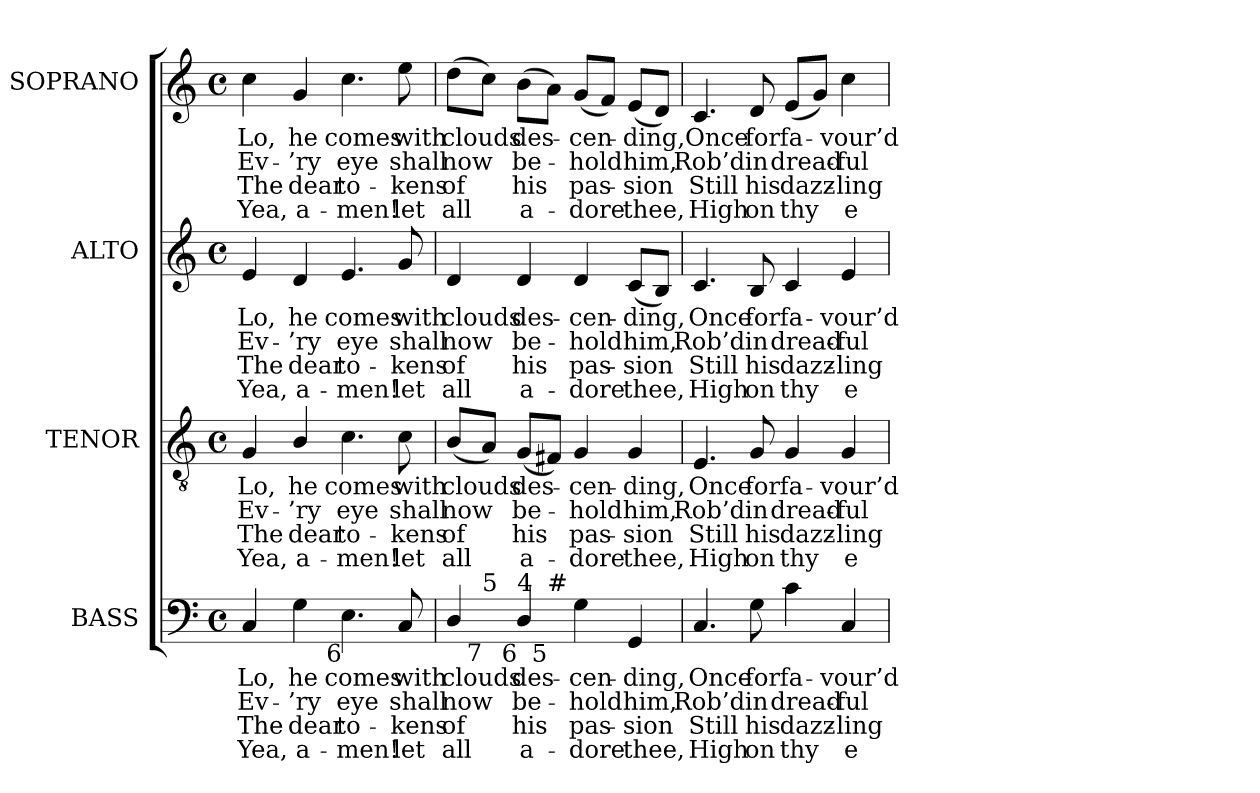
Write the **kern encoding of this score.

**kern	**text	**text	**text	**text	**kern	**text	**text	**text	**text	**kern	**text	**text	**text	**text	**kern	**text	**text	**text	**text
*part4	*part4	*part4	*part4	*part4	*part3	*part3	*part3	*part3	*part3	*part2	*part2	*part2	*part2	*part2	*part1	*part1	*part1	*part1	*part1
*staff4	*staff4	*staff4	*staff4	*staff4	*staff3	*staff3	*staff3	*staff3	*staff3	*staff2	*staff2	*staff2	*staff2	*staff2	*staff1	*staff1	*staff1	*staff1	*staff1
*I"BASS	*	*	*	*	*I"TENOR	*	*	*	*	*I"ALTO	*	*	*	*	*I"SOPRANO	*	*	*	*
*I'B.	*	*	*	*	*I'T.	*	*	*	*	*I'A.	*	*	*	*	*I'S.	*	*	*	*
!!LO:PB:g=z
*clefF4	*	*	*	*	*clefGv2	*	*	*	*	*clefG2	*	*	*	*	*clefG2	*	*	*	*
*	*	*	*	*	*ITrd7c12	*	*	*	*	*	*	*	*	*	*	*	*	*	*
*k[]	*	*	*	*	*k[]	*	*	*	*	*k[]	*	*	*	*	*k[]	*	*	*	*
*C:	*	*	*	*	*C:	*	*	*	*	*C:	*	*	*	*	*C:	*	*	*	*
*M4/4	*	*	*	*	*M4/4	*	*	*	*	*M4/4	*	*	*	*	*M4/4	*	*	*	*
*met(c)	*	*	*	*	*met(c)	*	*	*	*	*met(c)	*	*	*	*	*met(c)	*	*	*	*
=1	=1	=1	=1	=1	=1	=1	=1	=1	=1	=1	=1	=1	=1	=1	=1	=1	=1	=1	=1
!	!LO:LY:b:color=#000000	!LO:LY:b:color=#000000	!LO:LY:b:color=#000000	!LO:LY:b:color=#000000	!	!	!	!	!	!	!	!	!	!	!	!	!	!	!
!	!	!	!	!	!	!LO:LY:b:color=#000000	!LO:LY:b:color=#000000	!LO:LY:b:color=#000000	!LO:LY:b:color=#000000	!	!	!	!	!	!	!	!	!	!
!	!	!	!	!	!	!	!	!	!	!	!LO:LY:b:color=#000000	!LO:LY:b:color=#000000	!LO:LY:b:color=#000000	!LO:LY:b:color=#000000	!	!	!	!	!
!	!	!	!	!	!	!	!	!	!	!	!	!	!	!	!	!LO:LY:b:color=#000000	!LO:LY:b:color=#000000	!LO:LY:b:color=#000000	!LO:LY:b:color=#000000
4Ci/	Lo,	Ev-	The	Yea,	4GGi/	Lo,	Ev-	The	Yea,	4ei/	Lo,	Ev-	The	Yea,	4cci\	Lo,	Ev-	The	Yea,
!	!LO:LY:b:color=#000000	!LO:LY:b:color=#000000	!LO:LY:b:color=#000000	!LO:LY:b:color=#000000	!	!	!	!	!	!	!	!	!	!	!	!	!	!	!
!	!	!	!	!	!	!LO:LY:b:color=#000000	!LO:LY:b:color=#000000	!LO:LY:b:color=#000000	!LO:LY:b:color=#000000	!	!	!	!	!	!	!	!	!	!
!	!	!	!	!	!	!	!	!	!	!	!LO:LY:b:color=#000000	!LO:LY:b:color=#000000	!LO:LY:b:color=#000000	!LO:LY:b:color=#000000	!	!	!	!	!
!	!	!	!	!	!	!	!	!	!	!	!	!	!	!	!	!LO:LY:b:color=#000000	!LO:LY:b:color=#000000	!LO:LY:b:color=#000000	!LO:LY:b:color=#000000
4Gi\	he	-’ry	dear	a-	4BBi/	he	-’ry	dear	a-	4di/	he	-’ry	dear	a-	4gi/	he	-’ry	dear	a-
!	!LO:LY:b:color=#000000	!LO:LY:b:color=#000000	!LO:LY:b:color=#000000	!LO:LY:b:color=#000000	!	!	!	!	!	!	!	!	!	!	!	!	!	!	!
!	!	!	!	!	!	!LO:LY:b:color=#000000	!LO:LY:b:color=#000000	!LO:LY:b:color=#000000	!LO:LY:b:color=#000000	!	!	!	!	!	!	!	!	!	!
!	!	!	!	!	!	!	!	!	!	!	!LO:LY:b:color=#000000	!LO:LY:b:color=#000000	!LO:LY:b:color=#000000	!LO:LY:b:color=#000000	!	!	!	!	!
!LO:TX:b:rj:t=6	!	!	!	!	!	!	!	!	!	!	!	!	!	!	!	!	!	!	!
!	!	!	!	!	!	!	!	!	!	!	!	!	!	!	!	!LO:LY:b:color=#000000	!LO:LY:b:color=#000000	!LO:LY:b:color=#000000	!LO:LY:b:color=#000000
4.Ei\	comes	eye	-to-	-men!	4.Ci\	comes	eye	-to-	-men!	4.ei/	comes	eye	-to-	-men!	4.cci\	comes	eye	-to-	-men!
!	!LO:LY:b:color=#000000	!LO:LY:b:color=#000000	!LO:LY:b:color=#000000	!LO:LY:b:color=#000000	!	!	!	!	!	!	!	!	!	!	!	!	!	!	!
!	!	!	!	!	!	!LO:LY:b:color=#000000	!LO:LY:b:color=#000000	!LO:LY:b:color=#000000	!LO:LY:b:color=#000000	!	!	!	!	!	!	!	!	!	!
!	!	!	!	!	!	!	!	!	!	!	!LO:LY:b:color=#000000	!LO:LY:b:color=#000000	!LO:LY:b:color=#000000	!LO:LY:b:color=#000000	!	!	!	!	!
!	!	!	!	!	!	!	!	!	!	!	!	!	!	!	!	!LO:LY:b:color=#000000	!LO:LY:b:color=#000000	!LO:LY:b:color=#000000	!LO:LY:b:color=#000000
8Ci/	with	shall	kens	let	8Ci\	with	shall	kens	let	8gi/	with	shall	kens	let	8eei\	with	shall	kens	let
=2	=2	=2	=2	=2	=2	=2	=2	=2	=2	=2	=2	=2	=2	=2	=2	=2	=2	=2	=2
!	!LO:LY:b:color=#000000	!LO:LY:b:color=#000000	!LO:LY:b:color=#000000	!LO:LY:b:color=#000000	!	!	!	!	!	!	!	!	!	!	!	!	!	!	!
!	!	!	!	!	!	!LO:LY:b:color=#000000	!LO:LY:b:color=#000000	!LO:LY:b:color=#000000	!LO:LY:b:color=#000000	!	!	!	!	!	!	!	!	!	!
!	!	!	!	!	!	!	!	!	!	!	!LO:LY:b:color=#000000	!LO:LY:b:color=#000000	!LO:LY:b:color=#000000	!LO:LY:b:color=#000000	!	!	!	!	!
!LO:TX:b:rj:t=8	!	!	!	!	!	!	!	!	!	!	!	!	!	!	!	!	!	!	!
!LO:TX:t=6	!	!	!	!	!	!	!	!	!	!	!	!	!	!	!	!	!	!	!
!	!	!	!	!	!	!	!	!	!	!	!	!	!	!	!	!LO:LY:b:color=#000000	!LO:LY:b:color=#000000	!LO:LY:b:color=#000000	!LO:LY:b:color=#000000
*^	*	*	*	*	*	*	*	*	*	*	*	*	*	*	*	*	*	*	*
*	*^	*	*	*	*	*	*	*	*	*	*	*	*	*	*	*	*	*	*	*
4Di/	8ryy	4.ryy	clouds	now	of	all	(8BBi/L	clouds	now	of	all	4di/	clouds	now	of	all	(8ddi\L	clouds	now	of	all
!	!LO:TX:b:rj:t=7	!	!	!	!	!	!	!	!	!	!	!	!	!	!	!	!	!	!	!	!
!	!LO:TX:t=5	!	!	!	!	!	!	!	!	!	!	!	!	!	!	!	!	!	!	!	!
.	2..ryy	.	.	.	.	.	8AAi/J)	.	.	.	.	.	.	.	.	.	8cci\J)	.	.	.	.
!	!	!	!LO:LY:b:color=#000000	!LO:LY:b:color=#000000	!LO:LY:b:color=#000000	!LO:LY:b:color=#000000	!	!	!	!	!	!	!	!	!	!	!	!	!	!	!
!	!	!	!	!	!	!	!	!LO:LY:b:color=#000000	!LO:LY:b:color=#000000	!LO:LY:b:color=#000000	!LO:LY:b:color=#000000	!	!	!	!	!	!	!	!	!	!
!	!	!	!	!	!	!	!	!	!	!	!	!	!LO:LY:b:color=#000000	!LO:LY:b:color=#000000	!LO:LY:b:color=#000000	!LO:LY:b:color=#000000	!	!	!	!	!
!LO:TX:b:rj:t=6	!	!	!	!	!	!	!	!	!	!	!	!	!	!	!	!	!	!	!	!	!
!LO:TX:t=4	!	!	!	!	!	!	!	!	!	!	!	!	!	!	!	!	!	!	!	!	!
!	!	!	!	!	!	!	!	!	!	!	!	!	!	!	!	!	!	!LO:LY:b:color=#000000	!LO:LY:b:color=#000000	!LO:LY:b:color=#000000	!LO:LY:b:color=#000000
4Di/	.	.	des-	be-	his	a-	(8GGi/L	des-	be-	his	a-	4di/	des-	be-	his	a-	(8bi\L	des-	be-	his	a-
!	!	!LO:TX:b:rj:t=5	!	!	!	!	!	!	!	!	!	!	!	!	!	!	!	!	!	!	!
!	!	!LO:TX:t=#	!	!	!	!	!	!	!	!	!	!	!	!	!	!	!	!	!	!	!
.	.	2ryy	.	.	.	.	8FF#Xi/J)	.	.	.	.	.	.	.	.	.	8ai\J)	.	.	.	.
!	!	!	!LO:LY:b:color=#000000	!LO:LY:b:color=#000000	!LO:LY:b:color=#000000	!LO:LY:b:color=#000000	!	!	!	!	!	!	!	!	!	!	!	!	!	!	!
!	!	!	!	!	!	!	!	!LO:LY:b:color=#000000	!LO:LY:b:color=#000000	!LO:LY:b:color=#000000	!LO:LY:b:color=#000000	!	!	!	!	!	!	!	!	!	!
!	!	!	!	!	!	!	!	!	!	!	!	!	!LO:LY:b:color=#000000	!LO:LY:b:color=#000000	!LO:LY:b:color=#000000	!LO:LY:b:color=#000000	!	!	!	!	!
!	!	!	!	!	!	!	!	!	!	!	!	!	!	!	!	!	!	!LO:LY:b:color=#000000	!LO:LY:b:color=#000000	!LO:LY:b:color=#000000	!LO:LY:b:color=#000000
4Gi\	.	.	-cen-	-hold	-pas-	-dore	4GGi/	-cen-	-hold	-pas-	-dore	4di/	-cen-	-hold	-pas-	-dore	(8gi/L	-cen-	-hold	-pas-	-dore
.	.	.	.	.	.	.	.	.	.	.	.	.	.	.	.	.	8fi/J)	.	.	.	.
!	!	!	!LO:LY:b:color=#000000	!LO:LY:b:color=#000000	!LO:LY:b:color=#000000	!LO:LY:b:color=#000000	!	!	!	!	!	!	!	!	!	!	!	!	!	!	!
!	!	!	!	!	!	!	!	!LO:LY:b:color=#000000	!LO:LY:b:color=#000000	!LO:LY:b:color=#000000	!LO:LY:b:color=#000000	!	!	!	!	!	!	!	!	!	!
!	!	!	!	!	!	!	!	!	!	!	!	!	!LO:LY:b:color=#000000	!LO:LY:b:color=#000000	!LO:LY:b:color=#000000	!LO:LY:b:color=#000000	!	!	!	!	!
!	!	!	!	!	!	!	!	!	!	!	!	!	!	!	!	!	!	!LO:LY:b:color=#000000	!LO:LY:b:color=#000000	!LO:LY:b:color=#000000	!LO:LY:b:color=#000000
4GGi/	.	.	-ding,	him,	sion	thee,	4GGi/	-ding,	him,	sion	thee,	(8ci/L	-ding,	him,	sion	thee,	(8ei/L	-ding,	him,	sion	thee,
.	.	8ryy	.	.	.	.	.	.	.	.	.	8Bi/J)	.	.	.	.	8di/J)	.	.	.	.
*v	*v	*v	*	*	*	*	*	*	*	*	*	*	*	*	*	*	*	*	*	*	*
=3	=3	=3	=3	=3	=3	=3	=3	=3	=3	=3	=3	=3	=3	=3	=3	=3	=3	=3	=3
*^	*	*	*	*	*	*	*	*	*	*	*	*	*	*	*	*	*	*	*
*	*^	*	*	*	*	*	*	*	*	*	*	*	*	*	*	*	*	*	*	*
!	!	!	!LO:LY:b:color=#000000	!LO:LY:b:color=#000000	!LO:LY:b:color=#000000	!LO:LY:b:color=#000000	!	!	!	!	!	!	!	!	!	!	!	!	!	!	!
*v	*v	*v	*	*	*	*	*	*	*	*	*	*	*	*	*	*	*	*	*	*	*
*^	*	*	*	*	*	*	*	*	*	*	*	*	*	*	*	*	*	*	*
*	*^	*	*	*	*	*	*	*	*	*	*	*	*	*	*	*	*	*	*	*
!	!	!	!	!	!	!	!	!LO:LY:b:color=#000000	!LO:LY:b:color=#000000	!LO:LY:b:color=#000000	!LO:LY:b:color=#000000	!	!	!	!	!	!	!	!	!	!
*v	*v	*v	*	*	*	*	*	*	*	*	*	*	*	*	*	*	*	*	*	*	*
*^	*	*	*	*	*	*	*	*	*	*	*	*	*	*	*	*	*	*	*
*	*^	*	*	*	*	*	*	*	*	*	*	*	*	*	*	*	*	*	*	*
!	!	!	!	!	!	!	!	!	!	!	!	!	!LO:LY:b:color=#000000	!LO:LY:b:color=#000000	!LO:LY:b:color=#000000	!LO:LY:b:color=#000000	!	!	!	!	!
*v	*v	*v	*	*	*	*	*	*	*	*	*	*	*	*	*	*	*	*	*	*	*
*^	*	*	*	*	*	*	*	*	*	*	*	*	*	*	*	*	*	*	*
*	*^	*	*	*	*	*	*	*	*	*	*	*	*	*	*	*	*	*	*	*
!	!	!	!	!	!	!	!	!	!	!	!	!	!	!	!	!	!	!LO:LY:b:color=#000000	!LO:LY:b:color=#000000	!LO:LY:b:color=#000000	!LO:LY:b:color=#000000
*v	*v	*v	*	*	*	*	*	*	*	*	*	*	*	*	*	*	*	*	*	*	*
4.Ci/	Once	Rob’d	Still	High	4.EEi/	Once	Rob’d	Still	High	4.ci/	Once	Rob’d	Still	High	4.ci/	Once	Rob’d	Still	High
!	!LO:LY:b:color=#000000	!LO:LY:b:color=#000000	!LO:LY:b:color=#000000	!LO:LY:b:color=#000000	!	!	!	!	!	!	!	!	!	!	!	!	!	!	!
!	!	!	!	!	!	!LO:LY:b:color=#000000	!LO:LY:b:color=#000000	!LO:LY:b:color=#000000	!LO:LY:b:color=#000000	!	!	!	!	!	!	!	!	!	!
!	!	!	!	!	!	!	!	!	!	!	!LO:LY:b:color=#000000	!LO:LY:b:color=#000000	!LO:LY:b:color=#000000	!LO:LY:b:color=#000000	!	!	!	!	!
!	!	!	!	!	!	!	!	!	!	!	!	!	!	!	!	!LO:LY:b:color=#000000	!LO:LY:b:color=#000000	!LO:LY:b:color=#000000	!LO:LY:b:color=#000000
8Gi\	for	in	his	on	8GGi/	for	in	his	on	8Bi/	for	in	his	on	8di/	for	in	his	on
!	!LO:LY:b:color=#000000	!LO:LY:b:color=#000000	!LO:LY:b:color=#000000	!LO:LY:b:color=#000000	!	!	!	!	!	!	!	!	!	!	!	!	!	!	!
!	!	!	!	!	!	!LO:LY:b:color=#000000	!LO:LY:b:color=#000000	!LO:LY:b:color=#000000	!LO:LY:b:color=#000000	!	!	!	!	!	!	!	!	!	!
!	!	!	!	!	!	!	!	!	!	!	!LO:LY:b:color=#000000	!LO:LY:b:color=#000000	!LO:LY:b:color=#000000	!LO:LY:b:color=#000000	!	!	!	!	!
!	!	!	!	!	!	!	!	!	!	!	!	!	!	!	!	!LO:LY:b:color=#000000	!LO:LY:b:color=#000000	!LO:LY:b:color=#000000	!LO:LY:b:color=#000000
4ci\	fa-	dread-	dazz-	-thy	4GGi/	fa-	dread-	dazz-	-thy	4ci/	fa-	dread-	dazz-	-thy	(8ei/L	fa-	dread-	dazz-	-thy
.	.	.	.	.	.	.	.	.	.	.	.	.	.	.	8gi/J)	.	.	.	.
!	!LO:LY:b:color=#000000	!LO:LY:b:color=#000000	!LO:LY:b:color=#000000	!LO:LY:b:color=#000000	!	!	!	!	!	!	!	!	!	!	!	!	!	!	!
!	!	!	!	!	!	!LO:LY:b:color=#000000	!LO:LY:b:color=#000000	!LO:LY:b:color=#000000	!LO:LY:b:color=#000000	!	!	!	!	!	!	!	!	!	!
!	!	!	!	!	!	!	!	!	!	!	!LO:LY:b:color=#000000	!LO:LY:b:color=#000000	!LO:LY:b:color=#000000	!LO:LY:b:color=#000000	!	!	!	!	!
!	!	!	!	!	!	!	!	!	!	!	!	!	!	!	!	!LO:LY:b:color=#000000	!LO:LY:b:color=#000000	!LO:LY:b:color=#000000	!LO:LY:b:color=#000000
4Ci/	-vour’d	-ful	ling	e-	4GGi/	-vour’d	-ful	ling	e-	4ei/	-vour’d	-ful	ling	e-	4cci\	-vour’d	-ful	ling	e-
=	=	=	=	=	=	=	=	=	=	=	=	=	=	=	=	=	=	=	=
*-	*-	*-	*-	*-	*-	*-	*-	*-	*-	*-	*-	*-	*-	*-	*-	*-	*-	*-	*-
